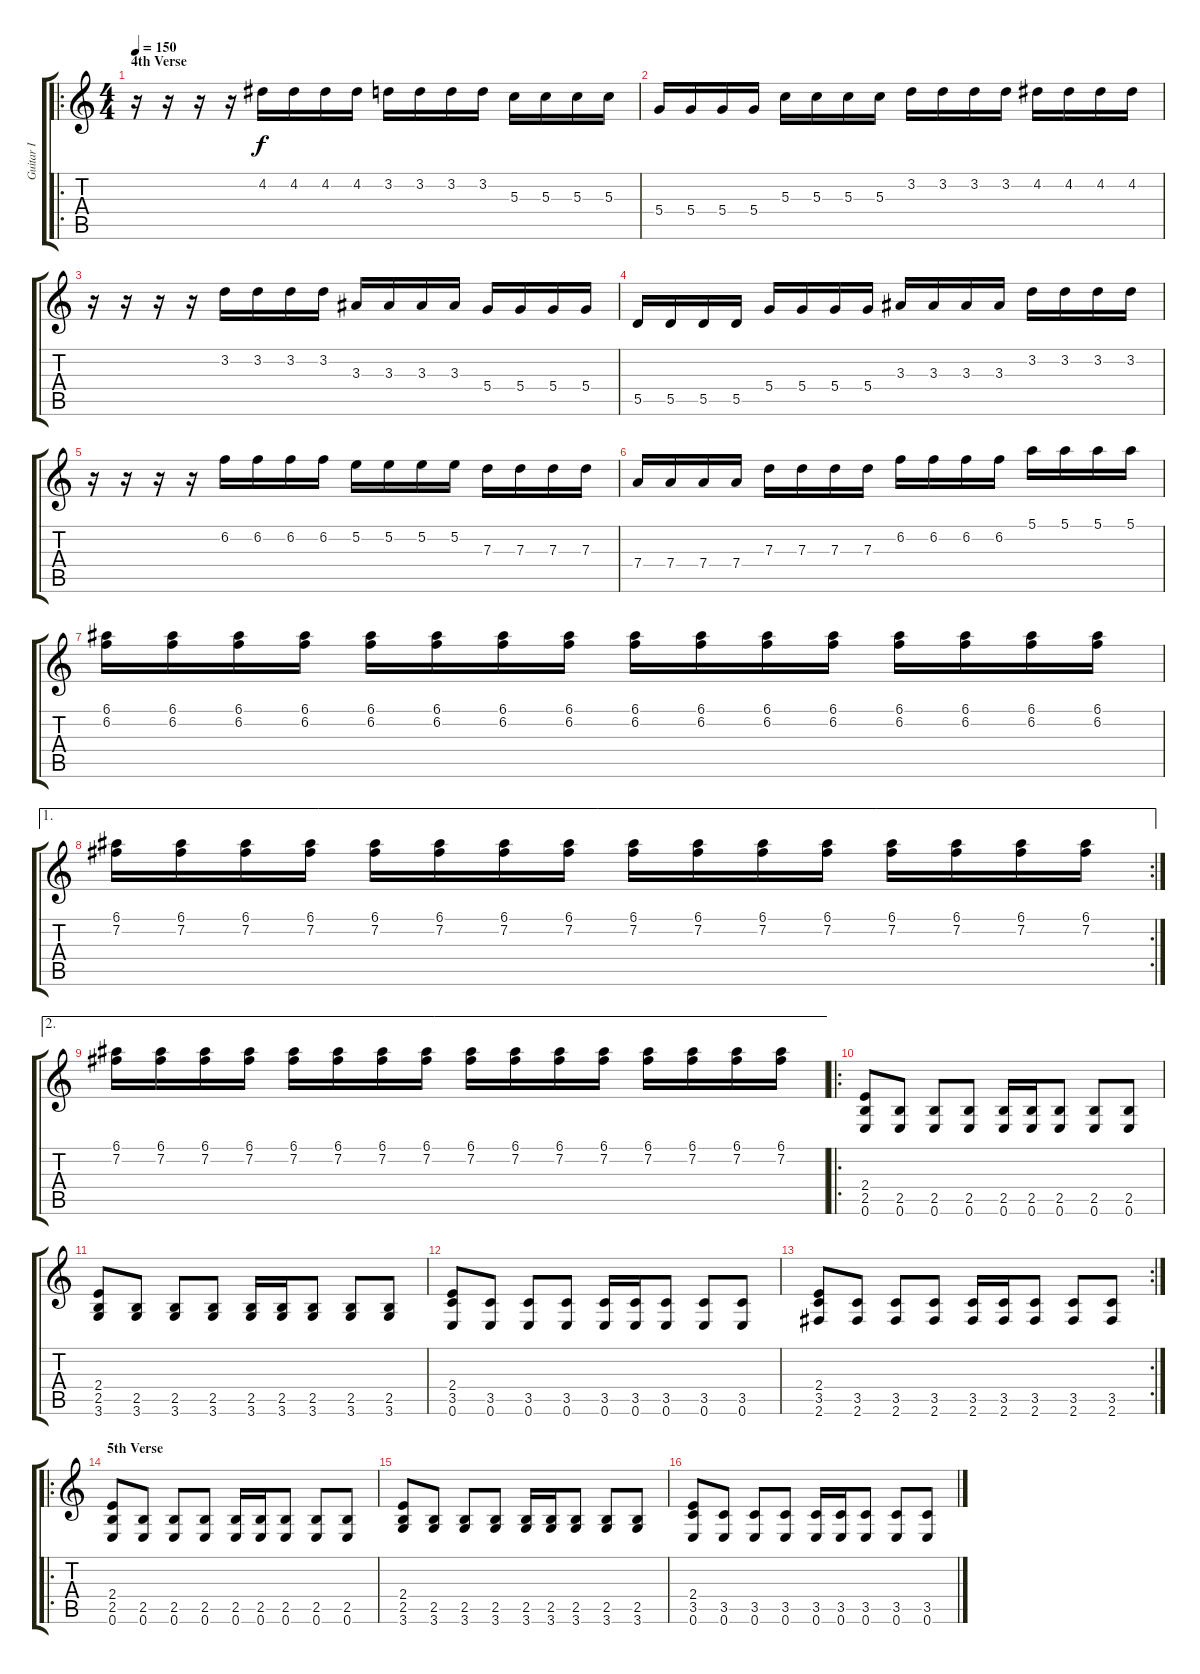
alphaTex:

\track ("Guitar I" "Guitar I") {instrument distortionguitar}
\staff {score tabs}
\tuning (E4 B3 G3 D3 A2 E2) {hide}
\ro
\ts (4 4)
\section ("" "4th Verse")
\tempo 150
\clef g2
\ks c
r.16{dy f volume 12} r.16 r.16 r.16 4.2.16 4.2.16 4.2.16 4.2.16 3.2.16 3.2.16 3.2.16 3.2.16 5.3.16 5.3.16 5.3.16 5.3.16 |
5.4.16 5.4.16 5.4.16 5.4.16 5.3.16 5.3.16 5.3.16 5.3.16 3.2.16 3.2.16 3.2.16 3.2.16 4.2.16 4.2.16 4.2.16 4.2.16 |
r.16 r.16 r.16 r.16 3.2.16 3.2.16 3.2.16 3.2.16 3.3.16 3.3.16 3.3.16 3.3.16 5.4.16 5.4.16 5.4.16 5.4.16 |
5.5.16 5.5.16 5.5.16 5.5.16 5.4.16 5.4.16 5.4.16 5.4.16 3.3.16 3.3.16 3.3.16 3.3.16 3.2.16 3.2.16 3.2.16 3.2.16 |
r.16 r.16 r.16 r.16 6.2.16 6.2.16 6.2.16 6.2.16 5.2.16 5.2.16 5.2.16 5.2.16 7.3.16 7.3.16 7.3.16 7.3.16 |
7.4.16 7.4.16 7.4.16 7.4.16 7.3.16 7.3.16 7.3.16 7.3.16 6.2.16 6.2.16 6.2.16 6.2.16 5.1.16 5.1.16 5.1.16 5.1.16 |
(6.1 6.2).16 (6.1 6.2).16 (6.1 6.2).16 (6.1 6.2).16 (6.1 6.2).16 (6.1 6.2).16 (6.1 6.2).16 (6.1 6.2).16 (6.1 6.2).16 (6.1 6.2).16 (6.1 6.2).16 (6.1 6.2).16 (6.1 6.2).16 (6.1 6.2).16 (6.1 6.2).16 (6.1 6.2).16 |
\ae 1
\rc 2
(6.1 7.2).16 (6.1 7.2).16 (6.1 7.2).16 (6.1 7.2).16 (6.1 7.2).16 (6.1 7.2).16 (6.1 7.2).16 (6.1 7.2).16 (6.1 7.2).16 (6.1 7.2).16 (6.1 7.2).16 (6.1 7.2).16 (6.1 7.2).16 (6.1 7.2).16 (6.1 7.2).16 (6.1 7.2).16 |
\ae 2
(6.1 7.2).16 (6.1 7.2).16 (6.1 7.2).16 (6.1 7.2).16 (6.1 7.2).16 (6.1 7.2).16 (6.1 7.2).16 (6.1 7.2).16 (6.1 7.2).16 (6.1 7.2).16 (6.1 7.2).16 (6.1 7.2).16 (6.1 7.2).16 (6.1 7.2).16 (6.1 7.2).16 (6.1 7.2).16 |
\ro
(2.4 2.5 0.6).8 (2.5 0.6).8 (2.5 0.6).8 (2.5 0.6).8 (2.5 0.6).16 (2.5 0.6).16 (2.5 0.6).8 (2.5 0.6).8 (2.5 0.6).8 |
(2.4 2.5 3.6).8 (2.5 3.6).8 (2.5 3.6).8 (2.5 3.6).8 (2.5 3.6).16 (2.5 3.6).16 (2.5 3.6).8 (2.5 3.6).8 (2.5 3.6).8 |
(2.4 3.5 0.6).8 (3.5 0.6).8 (3.5 0.6).8 (3.5 0.6).8 (3.5 0.6).16 (3.5 0.6).16 (3.5 0.6).8 (3.5 0.6).8 (3.5 0.6).8 |
\rc 2
(2.4 3.5 2.6).8 (3.5 2.6).8 (3.5 2.6).8 (3.5 2.6).8 (3.5 2.6).16 (3.5 2.6).16 (3.5 2.6).8 (3.5 2.6).8 (3.5 2.6).8 |
\ro
\section ("" "5th Verse")
(2.4 2.5 0.6).8 (2.5 0.6).8 (2.5 0.6).8 (2.5 0.6).8 (2.5 0.6).16 (2.5 0.6).16 (2.5 0.6).8 (2.5 0.6).8 (2.5 0.6).8 |
(2.4 2.5 3.6).8 (2.5 3.6).8 (2.5 3.6).8 (2.5 3.6).8 (2.5 3.6).16 (2.5 3.6).16 (2.5 3.6).8 (2.5 3.6).8 (2.5 3.6).8 |
(2.4 3.5 0.6).8 (3.5 0.6).8 (3.5 0.6).8 (3.5 0.6).8 (3.5 0.6).16 (3.5 0.6).16 (3.5 0.6).8 (3.5 0.6).8 (3.5 0.6).8
